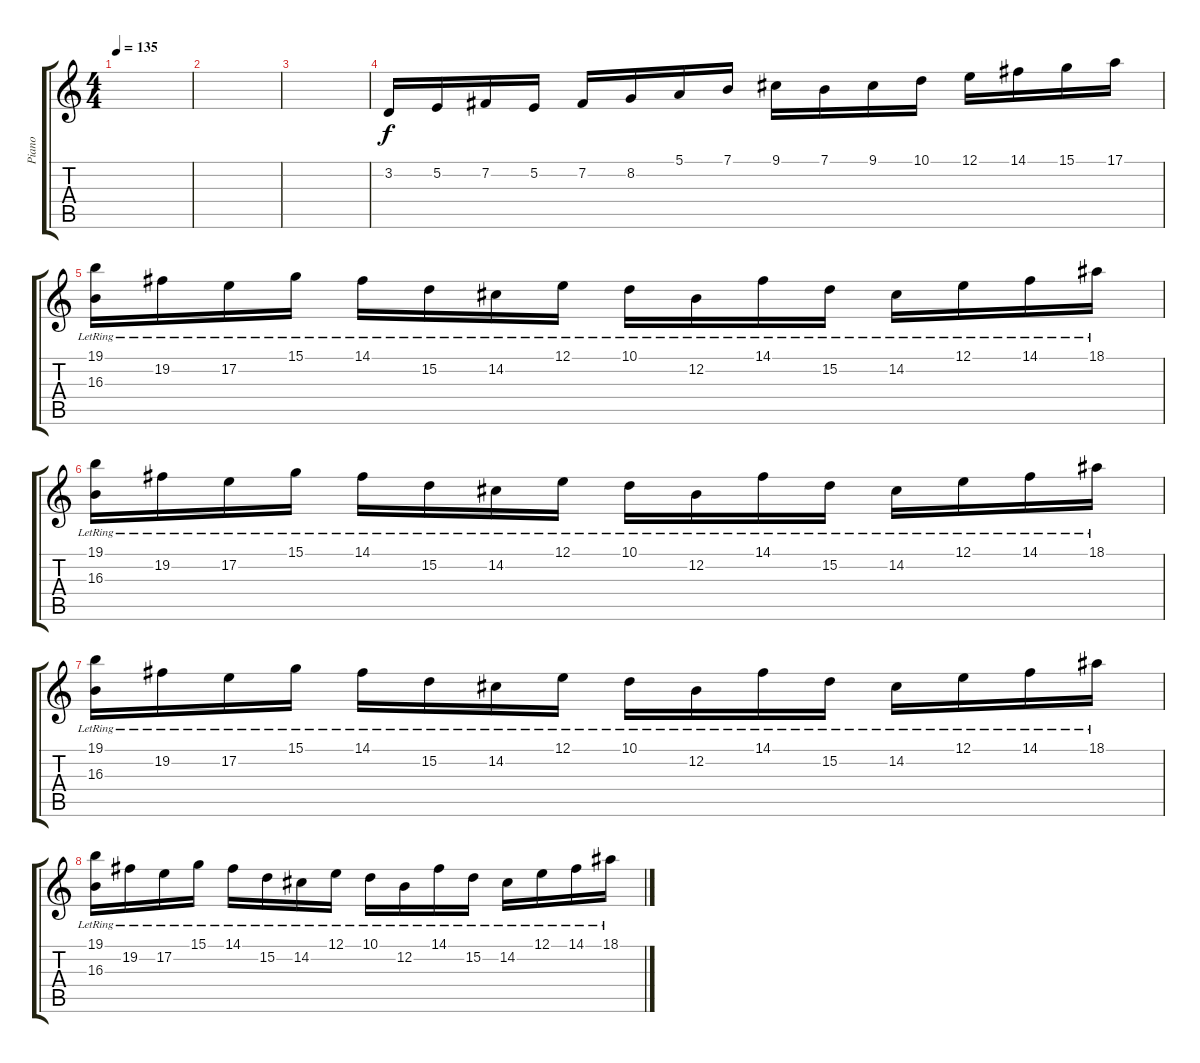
\track ("Piano" "Piano") {instrument acousticgrandpiano}
\staff {score tabs}
\tuning (E4 B3 G3 D3 A2 E2) {hide}
\ts (4 4)
\tempo 135
\clef g2
\ks c
|
|
|
3.2.16 5.2.16 7.2.16 5.2.16 7.2.16 8.2.16 5.1.16 7.1.16 9.1.16 7.1.16 9.1.16 10.1.16 12.1.16 14.1.16 15.1.16 17.1.16 |
(19.1{lr} 16.3{lr}).16 19.2{lr}.16 17.2{lr}.16 15.1{lr}.16 14.1{lr}.16 15.2{lr}.16 14.2{lr}.16 12.1{lr}.16 10.1{lr}.16 12.2{lr}.16 14.1{lr}.16 15.2{lr}.16 14.2{lr}.16 12.1{lr}.16 14.1{lr}.16 18.1{lr}.16 |
(19.1{lr} 16.3{lr}).16 19.2{lr}.16 17.2{lr}.16 15.1{lr}.16 14.1{lr}.16 15.2{lr}.16 14.2{lr}.16 12.1{lr}.16 10.1{lr}.16 12.2{lr}.16 14.1{lr}.16 15.2{lr}.16 14.2{lr}.16 12.1{lr}.16 14.1{lr}.16 18.1{lr}.16 |
(19.1{lr} 16.3{lr}).16 19.2{lr}.16 17.2{lr}.16 15.1{lr}.16 14.1{lr}.16 15.2{lr}.16 14.2{lr}.16 12.1{lr}.16 10.1{lr}.16 12.2{lr}.16 14.1{lr}.16 15.2{lr}.16 14.2{lr}.16 12.1{lr}.16 14.1{lr}.16 18.1{lr}.16 |
(19.1{lr} 16.3{lr}).16 19.2{lr}.16 17.2{lr}.16 15.1{lr}.16 14.1{lr}.16 15.2{lr}.16 14.2{lr}.16 12.1{lr}.16 10.1{lr}.16 12.2{lr}.16 14.1{lr}.16 15.2{lr}.16 14.2{lr}.16 12.1{lr}.16 14.1{lr}.16 18.1{lr}.16
